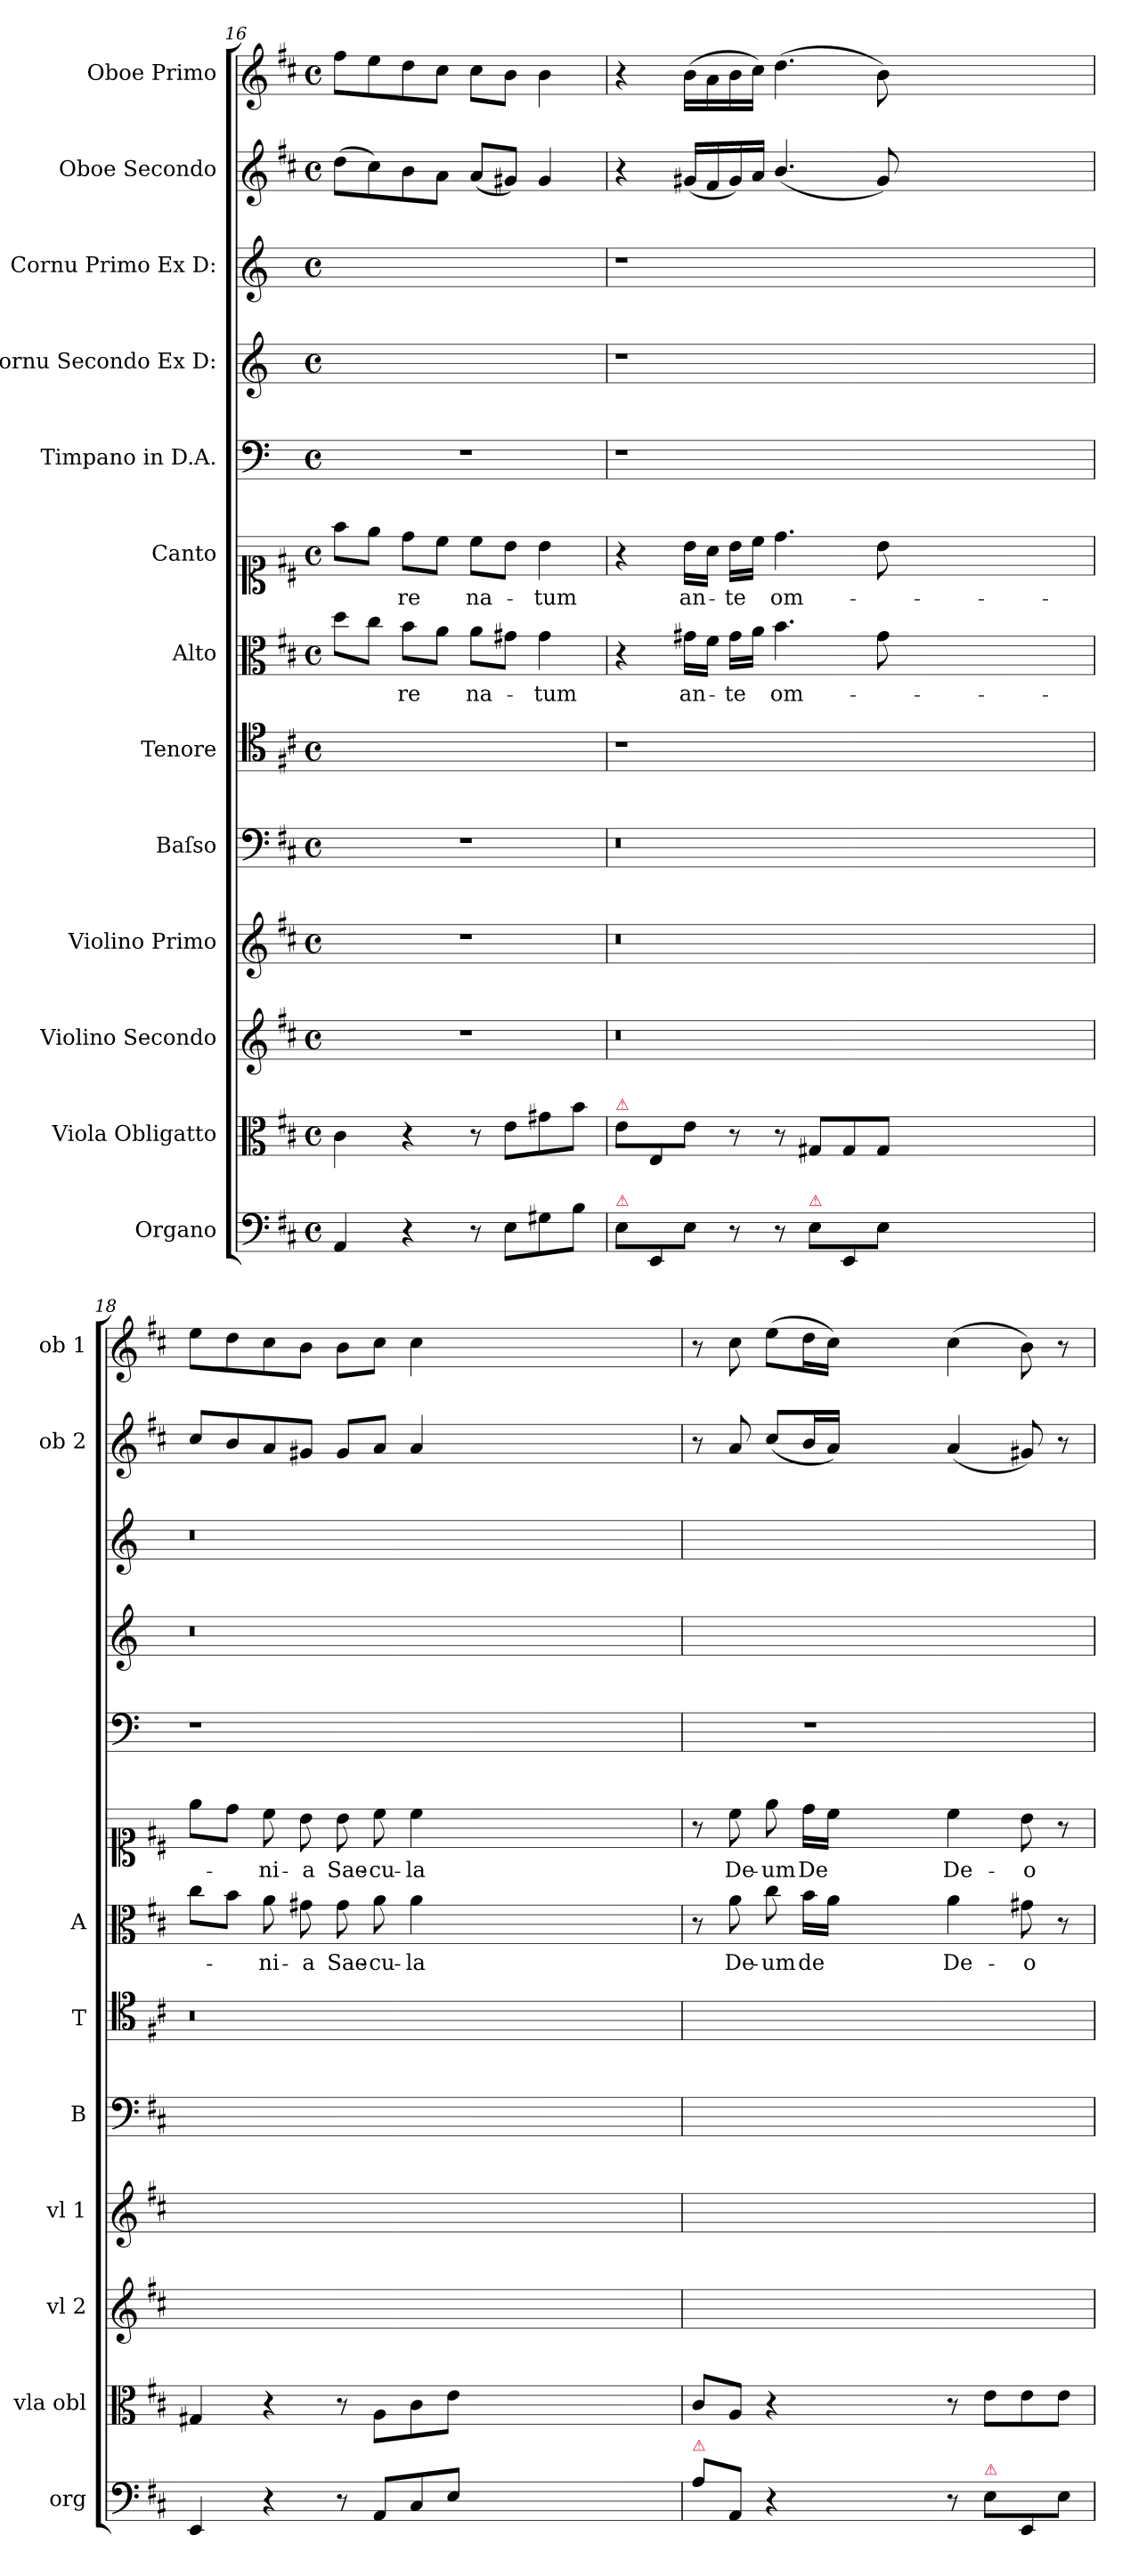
**kern	**kern	**kern	**kern	**kern	**kern	**kern	**text	**kern	**text	**kern	**kern	**kern	**kern	**kern
*part13	*part12	*part11	*part10	*part9	*part8	*part7	*part7	*part6	*part6	*part5	*part4	*part3	*part2	*part1
*staff13	*staff12	*staff11	*staff10	*staff9	*staff8	*staff7	*staff7	*staff6	*staff6	*staff5	*staff4	*staff3	*staff2	*staff1
*I"Organo	*I"Viola Obligatto	*I"Violino Secondo	*I"Violino Primo	*I"Baſso	*I"Tenore	*I"Alto	*	*I"Canto	*	*I"Timpano in D.A.	*I"Cornu Secondo Ex D:	*I"Cornu Primo Ex D:	*I"Oboe Secondo	*I"Oboe Primo
*I'org	*I'vla obl	*I'vl 2	*I'vl 1	*I'B	*I'T	*I'A	*	*	*	*	*	*	*I'ob 2	*I'ob 1
*clefF4	*clefC3	*clefG2	*clefG2	*clefF4	*clefC4	*clefC3	*	*clefC1	*	*clefF4	*clefG2	*clefG2	*clefG2	*clefG2
*	*	*	*	*	*	*	*	*	*	*ITrd-1c-2	*ITrd-1c-2	*ITrd-1c-2	*	*
*k[f#c#]	*k[f#c#]	*k[f#c#]	*k[f#c#]	*k[f#c#]	*k[f#c#]	*k[f#c#]	*	*k[f#c#]	*	*k[f#c#]	*k[f#c#]	*k[f#c#]	*k[f#c#]	*k[f#c#]
*D:	*D:	*D:	*D:	*D:	*D:	*D:	*	*D:	*	*D:	*D:	*D:	*D:	*D:
*M4/4	*M4/4	*M4/4	*M4/4	*M4/4	*M4/4	*M4/4	*	*M4/4	*	*M4/4	*M4/4	*M4/4	*M4/4	*M4/4
*met(c)	*met(c)	*met(c)	*met(c)	*met(c)	*met(c)	*met(c)	*	*met(c)	*	*met(c)	*met(c)	*met(c)	*met(c)	*met(c)
=16	=16	=16	=16	=16	=16	=16	=16	=16	=16	=16	=16	=16	=16	=16
4AA/	4c#\	1r	1r	1r	1ryy	8dd\L	.	8ff#\L	.	1r	1ryy	1ryy	(8dd\L	8ff#\L
.	.	.	.	.	.	8cc#\J	.	8ee\J	.	.	.	.	8cc#\)	8ee\
4r	4r	.	.	.	.	8b\L	-re	8dd\L	-re	.	.	.	8b\	8dd\
.	.	.	.	.	.	8a\J	.	8cc#\J	.	.	.	.	8a\J	8cc#\J
8r	8r	.	.	.	.	8a\L	na-	8cc#\L	na-	.	.	.	(8a/L	8cc#\L
8E\L	8e\L	.	.	.	.	8g#X\J	.	8b\J	.	.	.	.	8g#X/J)	8b\J
8G#X\	8g#X\	.	.	.	.	4g#\	-tum	4b\	-tum	.	.	.	4g#/	4b\
8B\J	8b\J	.	.	.	.	.	.	.	.	.	.	.	.	.
=17	=17	=17	=17	=17	=17	=17	=17	=17	=17	=17	=17	=17	=17	=17
!	!LO:TX:a:color=crimson:t=⚠	!	!	!	!	!	!	!	!	!	!	!	!	!
!LO:TX:a:color=crimson:t=⚠	!	!	!	!	!	!	!	!	!	!	!	!	!	!
8E\L	8e\L	0.r	0.r	0.r	1r	4r	.	4r	.	1r	1r	1r	4r	4r
8EE/	8E/	.	.	.	.	.	.	.	.	.	.	.	.	.
8E\J	8e\J	.	.	.	.	16g#X\LL	an-	16b\LL	an-	.	.	.	(16g#X/LL	(16b\LL
.	.	.	.	.	.	16f#\JJ	.	16a\JJ	.	.	.	.	16f#/	16a\
8r	8r	.	.	.	.	16g#\LL	-te	16b\LL	-te	.	.	.	16g#/)	16b\
.	.	.	.	.	.	16a\JJ	.	16cc#\JJ	.	.	.	.	16a/JJ	16cc#\JJ)
8r	8r	.	.	.	.	4.b\	om-	4.dd\	om-	.	.	.	(4.b/	(4.dd\
!LO:TX:a:color=crimson:t=⚠	!	!	!	!	!	!	!	!	!	!	!	!	!	!
8E\L	8G#X/L	.	.	.	.	.	.	.	.	.	.	.	.	.
8EE/	8G#/	.	.	.	.	.	.	.	.	.	.	.	.	.
8E\J	8G#/J	.	.	.	.	8g#\	.	8b\	.	.	.	.	8g#/)	8b\)
0ryy	0ryy	.	.	.	0ryy	0ryy	.	0ryy	.	0ryy	0ryy	0ryy	0ryy	0ryy
=18	=18	=18	=18	=18	=18	=18	=18	=18	=18	=18	=18	=18	=18	=18
4EE/	4G#X/	0.ryy	0.ryy	0.ryy	0.r	8cc#\L	.	8ee\L	.	1r	0.r	0.r	8cc#/L	8ee\L
.	.	.	.	.	.	8b\J	.	8dd\J	.	.	.	.	8b/	8dd\
4r	4r	.	.	.	.	8a\	-ni-	8cc#\	-ni-	.	.	.	8a/	8cc#\
.	.	.	.	.	.	8g#X\	-a	8b\	-a	.	.	.	8g#X/J	8b\J
8r	8r	.	.	.	.	8g#\	Sae-	8b\	Sae-	.	.	.	8g#/L	8b\L
8AA/L	8A\L	.	.	.	.	8a\	-cu-	8cc#\	-cu-	.	.	.	8a/J	8cc#\J
8C#/	8c#\	.	.	.	.	4a\	-la	4cc#\	-la	.	.	.	4a/	4cc#\
8E/J	8e\J	.	.	.	.	.	.	.	.	.	.	.	.	.
0ryy	0ryy	.	.	.	.	0ryy	.	0ryy	.	0ryy	.	.	0ryy	0ryy
=19	=19	=19	=19	=19	=19	=19	=19	=19	=19	=19	=19	=19	=19	=19
!LO:TX:a:color=crimson:t=⚠	!	!	!	!	!	!	!	!	!	!	!	!	!	!
8A\L	8c#/L	1ryy	1ryy	1ryy	1ryy	8r	.	8r	.	1r	1ryy	1ryy	8r	8r
8AA/J	8A/J	.	.	.	.	8a\	De-	8cc#\	De-	.	.	.	8a/	8cc#\
4r	4r	.	.	.	.	8cc#\	-um	8ee\	-um	.	.	.	(8cc#/L	(8ee\L
.	.	.	.	.	.	16b\LL	de	16dd\LL	De	.	.	.	16b/L	16dd\L
.	.	.	.	.	.	16a\JJ	.	16cc#\JJ	.	.	.	.	16a/JJ)	16cc#\JJ)
2ryy	2ryy	.	.	.	.	2ryy	.	2ryy	.	.	.	.	2ryy	2ryy
=-	=-	=-	=-	=-	=-	=-	=-	=-	=-	=-	=-	=-	=-	=-
8r	8r	2ryy	2ryy	2ryy	2ryy	4a\	De-	4cc#\	De-	2ryy	2ryy	2ryy	(4a/	(4cc#\
!LO:TX:a:color=crimson:t=⚠	!	!	!	!	!	!	!	!	!	!	!	!	!	!
8E\L	8e\L	.	.	.	.	.	.	.	.	.	.	.	.	.
8EE/	8e\	.	.	.	.	8g#X\	-o	8b\	-o	.	.	.	8g#X/)	8b\)
8E\J	8e\J	.	.	.	.	8r	.	8r	.	.	.	.	8r	8r
=	=	=	=	=	=	=	=	=	=	=	=	=	=	=
*-	*-	*-	*-	*-	*-	*-	*-	*-	*-	*-	*-	*-	*-	*-
